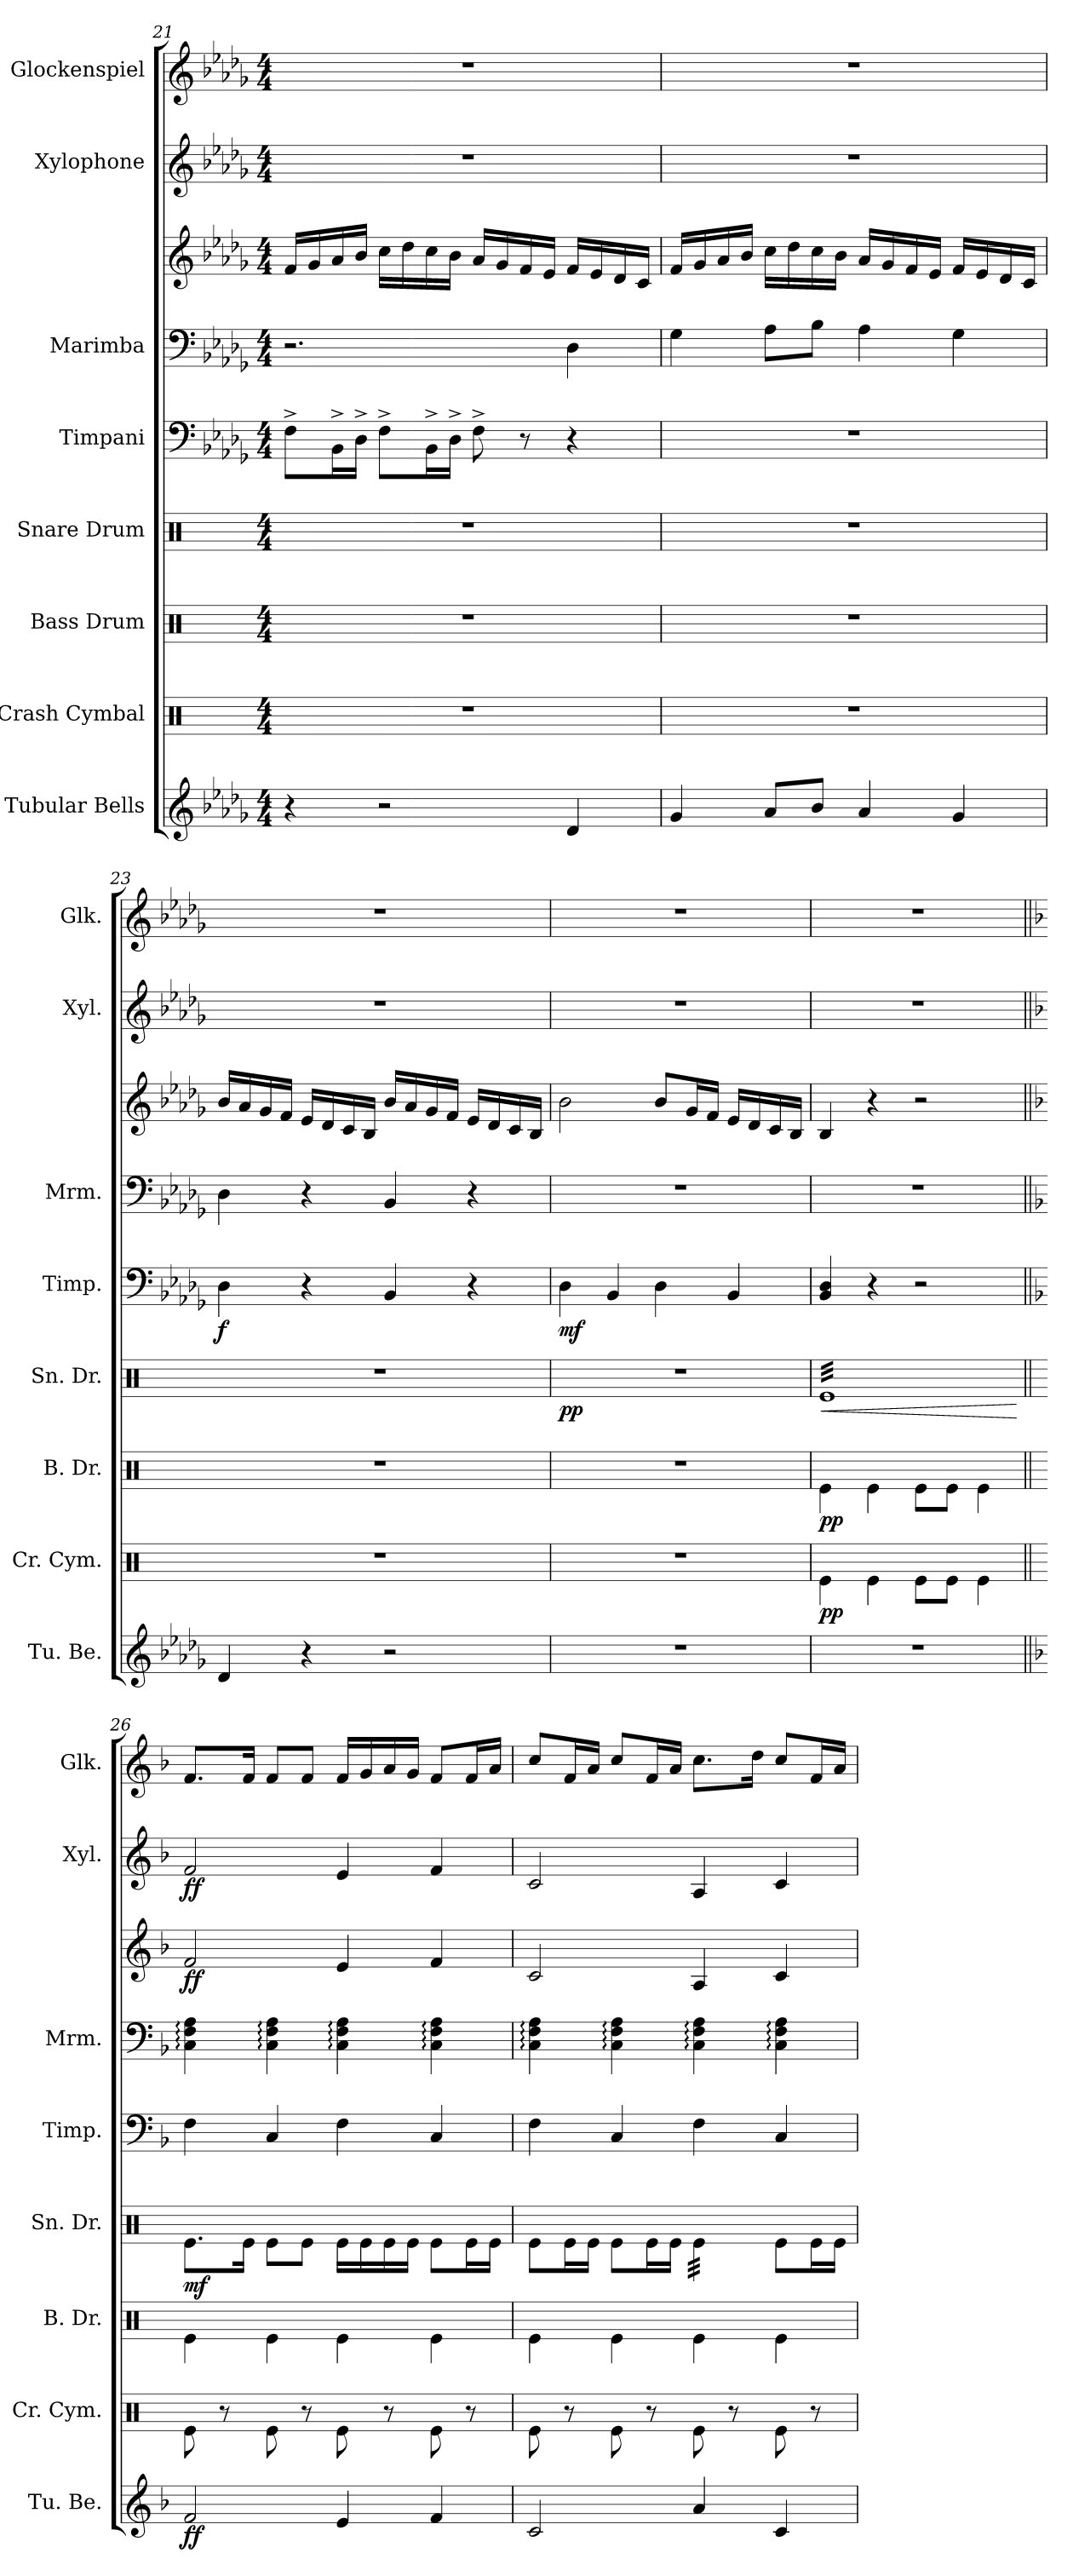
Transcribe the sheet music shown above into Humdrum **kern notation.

**kern	**dynam	**kern	**dynam	**kern	**dynam	**kern	**dynam	**kern	**dynam	**kern	**kern	**dynam	**kern	**dynam	**kern
*part8	*part8	*part7	*part7	*part6	*part6	*part5	*part5	*part4	*part4	*part3	*part3	*part3	*part2	*part2	*part1
*staff9	*staff9	*staff8	*staff8	*staff7	*staff7	*staff6	*staff6	*staff5	*staff5	*staff4	*staff3	*staff3/4	*staff2	*staff2	*staff1
*I"Tubular Bells	*	*I"Crash Cymbal	*	*I"Bass Drum	*	*I"Snare Drum	*	*I"Timpani	*	*I"Marimba	*	*	*I"Xylophone	*	*I"Glockenspiel
*I'Tu. Be.	*	*I'Cr. Cym.	*	*I'B. Dr.	*	*I'Sn. Dr.	*	*I'Timp.	*	*I'Mrm.	*	*	*I'Xyl.	*	*I'Glk.
!!LO:PB:g=z
*clefG2	*	*clefX	*	*clefX	*	*clefX	*	*clefF4	*	*clefF4	*clefG2	*	*clefG2	*	*clefG2
*	*	*	*	*	*	*	*	*	*	*	*	*	*ITrd-7c-12	*	*ITrd-14c-24
*k[b-e-a-d-g-]	*	*k[]	*	*k[]	*	*k[]	*	*k[b-e-a-d-g-]	*	*k[b-e-a-d-g-]	*k[b-e-a-d-g-]	*	*k[b-e-a-d-g-]	*	*k[b-e-a-d-g-]
*M4/4	*	*M4/4	*	*M4/4	*	*M4/4	*	*M4/4	*	*M4/4	*M4/4	*	*M4/4	*	*M4/4
=21	=21	=21	=21	=21	=21	=21	=21	=21	=21	=21	=21	=21	=21	=21	=21
4r	.	1r	.	1r	.	1r	.	8F^\L	.	2.r	16f/LL	.	1r	.	1r
.	.	.	.	.	.	.	.	.	.	.	16g-/	.	.	.	.
.	.	.	.	.	.	.	.	16BB-^\L	.	.	16a-/	.	.	.	.
.	.	.	.	.	.	.	.	16D-^\JJ	.	.	16b-/JJ	.	.	.	.
2r	.	.	.	.	.	.	.	8F^\L	.	.	16cc\LL	.	.	.	.
.	.	.	.	.	.	.	.	.	.	.	16dd-\	.	.	.	.
.	.	.	.	.	.	.	.	16BB-^\L	.	.	16cc\	.	.	.	.
.	.	.	.	.	.	.	.	16D-^\JJ	.	.	16b-\JJ	.	.	.	.
.	.	.	.	.	.	.	.	8F^\	.	.	16a-/LL	.	.	.	.
.	.	.	.	.	.	.	.	.	.	.	16g-/	.	.	.	.
.	.	.	.	.	.	.	.	8r	.	.	16f/	.	.	.	.
.	.	.	.	.	.	.	.	.	.	.	16e-/JJ	.	.	.	.
4d-/	.	.	.	.	.	.	.	4r	.	4D-\	16f/LL	.	.	.	.
.	.	.	.	.	.	.	.	.	.	.	16e-/	.	.	.	.
.	.	.	.	.	.	.	.	.	.	.	16d-/	.	.	.	.
.	.	.	.	.	.	.	.	.	.	.	16c/JJ	.	.	.	.
=22	=22	=22	=22	=22	=22	=22	=22	=22	=22	=22	=22	=22	=22	=22	=22
4g-/	.	1r	.	1r	.	1r	.	1r	.	4G-\	16f/LL	.	1r	.	1r
.	.	.	.	.	.	.	.	.	.	.	16g-/	.	.	.	.
.	.	.	.	.	.	.	.	.	.	.	16a-/	.	.	.	.
.	.	.	.	.	.	.	.	.	.	.	16b-/JJ	.	.	.	.
8a-/L	.	.	.	.	.	.	.	.	.	8A-\L	16cc\LL	.	.	.	.
.	.	.	.	.	.	.	.	.	.	.	16dd-\	.	.	.	.
8b-/J	.	.	.	.	.	.	.	.	.	8B-\J	16cc\	.	.	.	.
.	.	.	.	.	.	.	.	.	.	.	16b-\JJ	.	.	.	.
4a-/	.	.	.	.	.	.	.	.	.	4A-\	16a-/LL	.	.	.	.
.	.	.	.	.	.	.	.	.	.	.	16g-/	.	.	.	.
.	.	.	.	.	.	.	.	.	.	.	16f/	.	.	.	.
.	.	.	.	.	.	.	.	.	.	.	16e-/JJ	.	.	.	.
4g-/	.	.	.	.	.	.	.	.	.	4G-\	16f/LL	.	.	.	.
.	.	.	.	.	.	.	.	.	.	.	16e-/	.	.	.	.
.	.	.	.	.	.	.	.	.	.	.	16d-/	.	.	.	.
.	.	.	.	.	.	.	.	.	.	.	16c/JJ	.	.	.	.
!!LO:PB:g=z
=23	=23	=23	=23	=23	=23	=23	=23	=23	=23	=23	=23	=23	=23	=23	=23
!	!	!	!	!	!	!	!	!	!LO:DY:b	!	!	!	!	!	!
4d-/	.	1r	.	1r	.	1r	.	4D-\	f	4D-\	16b-/LL	.	1r	.	1r
.	.	.	.	.	.	.	.	.	.	.	16a-/	.	.	.	.
.	.	.	.	.	.	.	.	.	.	.	16g-/	.	.	.	.
.	.	.	.	.	.	.	.	.	.	.	16f/JJ	.	.	.	.
4r	.	.	.	.	.	.	.	4r	.	4r	16e-/LL	.	.	.	.
.	.	.	.	.	.	.	.	.	.	.	16d-/	.	.	.	.
.	.	.	.	.	.	.	.	.	.	.	16c/	.	.	.	.
.	.	.	.	.	.	.	.	.	.	.	16B-/JJ	.	.	.	.
2r	.	.	.	.	.	.	.	4BB-/	.	4BB-/	16b-/LL	.	.	.	.
.	.	.	.	.	.	.	.	.	.	.	16a-/	.	.	.	.
.	.	.	.	.	.	.	.	.	.	.	16g-/	.	.	.	.
.	.	.	.	.	.	.	.	.	.	.	16f/JJ	.	.	.	.
.	.	.	.	.	.	.	.	4r	.	4r	16e-/LL	.	.	.	.
.	.	.	.	.	.	.	.	.	.	.	16d-/	.	.	.	.
.	.	.	.	.	.	.	.	.	.	.	16c/	.	.	.	.
.	.	.	.	.	.	.	.	.	.	.	16B-/JJ	.	.	.	.
=24	=24	=24	=24	=24	=24	=24	=24	=24	=24	=24	=24	=24	=24	=24	=24
!	!	!	!	!	!	!	!LO:DY:b	!	!LO:DY:b	!	!	!	!	!	!
1r	.	1r	.	1r	.	1r	pp	4D-\	mf	1r	2b-\	.	1r	.	1r
.	.	.	.	.	.	.	.	4BB-/	.	.	.	.	.	.	.
.	.	.	.	.	.	.	.	4D-\	.	.	8b-/L	.	.	.	.
.	.	.	.	.	.	.	.	.	.	.	16g-/L	.	.	.	.
.	.	.	.	.	.	.	.	.	.	.	16f/JJ	.	.	.	.
.	.	.	.	.	.	.	.	4BB-/	.	.	16e-/LL	.	.	.	.
.	.	.	.	.	.	.	.	.	.	.	16d-/	.	.	.	.
.	.	.	.	.	.	.	.	.	.	.	16c/	.	.	.	.
.	.	.	.	.	.	.	.	.	.	.	16B-/JJ	.	.	.	.
=25	=25	=25	=25	=25	=25	=25	=25	=25	=25	=25	=25	=25	=25	=25	=25
*	*	*	*	*	*	*	*	*	*	*	*	*	*	*	*MM120
!	!	!	!LO:DY:b	!	!LO:DY:b	!	!LO:HP:b	!	!	!	!	!	!	!	!
*	*	*	*	*	*	*tremolo	*	*	*	*	*	*	*	*	*
1r	.	4Re\	pp	4Re\	pp	32ReLLL	<	4BB-/ 4D-/	.	1r	4B-/	.	1r	.	1r
.	.	.	.	.	.	32Re	.	.	.	.	.	.	.	.	.
.	.	.	.	.	.	32Re	.	.	.	.	.	.	.	.	.
.	.	.	.	.	.	32Re	.	.	.	.	.	.	.	.	.
.	.	.	.	.	.	32Re	.	.	.	.	.	.	.	.	.
.	.	.	.	.	.	32Re	.	.	.	.	.	.	.	.	.
.	.	.	.	.	.	32Re	.	.	.	.	.	.	.	.	.
.	.	.	.	.	.	32Re	.	.	.	.	.	.	.	.	.
.	.	4Re\	.	4Re\	.	32Re	.	4r	.	.	4r	.	.	.	.
.	.	.	.	.	.	32Re	.	.	.	.	.	.	.	.	.
.	.	.	.	.	.	32Re	.	.	.	.	.	.	.	.	.
.	.	.	.	.	.	32Re	.	.	.	.	.	.	.	.	.
.	.	.	.	.	.	32Re	.	.	.	.	.	.	.	.	.
.	.	.	.	.	.	32Re	.	.	.	.	.	.	.	.	.
.	.	.	.	.	.	32Re	.	.	.	.	.	.	.	.	.
.	.	.	.	.	.	32Re	.	.	.	.	.	.	.	.	.
.	.	8Re\L	.	8Re\L	.	32Re	.	2r	.	.	2r	.	.	.	.
.	.	.	.	.	.	32Re	.	.	.	.	.	.	.	.	.
.	.	.	.	.	.	32Re	.	.	.	.	.	.	.	.	.
.	.	.	.	.	.	32Re	.	.	.	.	.	.	.	.	.
.	.	8Re\J	.	8Re\J	.	32Re	.	.	.	.	.	.	.	.	.
.	.	.	.	.	.	32Re	.	.	.	.	.	.	.	.	.
.	.	.	.	.	.	32Re	.	.	.	.	.	.	.	.	.
.	.	.	.	.	.	32Re	.	.	.	.	.	.	.	.	.
.	.	4Re\	.	4Re\	.	32Re	.	.	.	.	.	.	.	.	.
.	.	.	.	.	.	32Re	.	.	.	.	.	.	.	.	.
.	.	.	.	.	.	32Re	.	.	.	.	.	.	.	.	.
.	.	.	.	.	.	32Re	.	.	.	.	.	.	.	.	.
.	.	.	.	.	.	32Re	.	.	.	.	.	.	.	.	.
.	.	.	.	.	.	32Re	.	.	.	.	.	.	.	.	.
.	.	.	.	.	.	32Re	.	.	.	.	.	.	.	.	.
.	.	.	.	.	.	32ReJJJ	.	.	.	.	.	.	.	.	.
*	*	*	*	*	*	*Xtremolo	*	*	*	*	*	*	*	*	*
.	.	.	.	.	.	.	[	.	.	.	.	.	.	.	.
!!LO:PB:g=z
=26||	=26||	=26||	=26||	=26||	=26||	=26||	=26||	=26||	=26||	=26||	=26||	=26||	=26||	=26||	=26||
*k[b-]	*	*	*	*	*	*	*	*k[b-]	*	*k[b-]	*k[b-]	*	*k[b-]	*	*k[b-]
!	!LO:DY:b	!	!	!	!LO:DY:b	!	!	!	!	!	!	!	!	!	!
!	!	!	!	!	!LO:DY:n=1:b	!	!LO:DY:b	!	!	!	!	!LO:DY:b	!	!LO:DY:b	!
2f/	ff	8Re\	.	4Re\	mf mp	8.Re\L	mf	4F\	.	4C\: 4F\: 4A\:	2f/	ff	2ff/	ff	8.fff/L
.	.	8r	.	.	.	.	.	.	.	.	.	.	.	.	.
.	.	.	.	.	.	16Re\Jk	.	.	.	.	.	.	.	.	16fff/Jk
.	.	8Re\	.	4Re\	.	8Re\L	.	4C/	.	4C\: 4F\: 4A\:	.	.	.	.	8fff/L
.	.	8r	.	.	.	8Re\J	.	.	.	.	.	.	.	.	8fff/J
4e/	.	8Re\	.	4Re\	.	16Re\LL	.	4F\	.	4C\: 4F\: 4A\:	4e/	.	4ee/	.	16fff/LL
.	.	.	.	.	.	16Re\	.	.	.	.	.	.	.	.	16ggg/
.	.	8r	.	.	.	16Re\	.	.	.	.	.	.	.	.	16aaa/
.	.	.	.	.	.	16Re\JJ	.	.	.	.	.	.	.	.	16ggg/JJ
4f/	.	8Re\	.	4Re\	.	8Re\L	.	4C/	.	4C\: 4F\: 4A\:	4f/	.	4ff/	.	8fff/L
.	.	8r	.	.	.	16Re\L	.	.	.	.	.	.	.	.	16fff/L
.	.	.	.	.	.	16Re\JJ	.	.	.	.	.	.	.	.	16aaa/JJ
=27	=27	=27	=27	=27	=27	=27	=27	=27	=27	=27	=27	=27	=27	=27	=27
2c/	.	8Re\	.	4Re\	.	8Re\L	.	4F\	.	4C\: 4F\: 4A\:	2c/	.	2cc/	.	8cccc/L
.	.	8r	.	.	.	16Re\L	.	.	.	.	.	.	.	.	16fff/L
.	.	.	.	.	.	16Re\JJ	.	.	.	.	.	.	.	.	16aaa/JJ
.	.	8Re\	.	4Re\	.	8Re\L	.	4C/	.	4C\: 4F\: 4A\:	.	.	.	.	8cccc/L
.	.	8r	.	.	.	16Re\L	.	.	.	.	.	.	.	.	16fff/L
.	.	.	.	.	.	16Re\JJ	.	.	.	.	.	.	.	.	16aaa/JJ
*	*	*	*	*	*	*tremolo	*	*	*	*	*	*	*	*	*
4a/	.	8Re\	.	4Re\	.	32Re\LLL	.	4F\	.	4C\: 4F\: 4A\:	4A/	.	4a/	.	8.cccc\L
.	.	.	.	.	.	32Re\	.	.	.	.	.	.	.	.	.
.	.	.	.	.	.	32Re\	.	.	.	.	.	.	.	.	.
.	.	.	.	.	.	32Re\	.	.	.	.	.	.	.	.	.
.	.	8r	.	.	.	32Re\	.	.	.	.	.	.	.	.	.
.	.	.	.	.	.	32Re\	.	.	.	.	.	.	.	.	.
.	.	.	.	.	.	32Re\	.	.	.	.	.	.	.	.	16dddd\Jk
.	.	.	.	.	.	32Re\JJJ	.	.	.	.	.	.	.	.	.
*	*	*	*	*	*	*Xtremolo	*	*	*	*	*	*	*	*	*
4c/	.	8Re\	.	4Re\	.	8Re\L	.	4C/	.	4C\: 4F\: 4A\:	4c/	.	4cc/	.	8cccc/L
.	.	8r	.	.	.	16Re\L	.	.	.	.	.	.	.	.	16fff/L
.	.	.	.	.	.	16Re\JJ	.	.	.	.	.	.	.	.	16aaa/JJ
=	=	=	=	=	=	=	=	=	=	=	=	=	=	=	=
*-	*-	*-	*-	*-	*-	*-	*-	*-	*-	*-	*-	*-	*-	*-	*-
